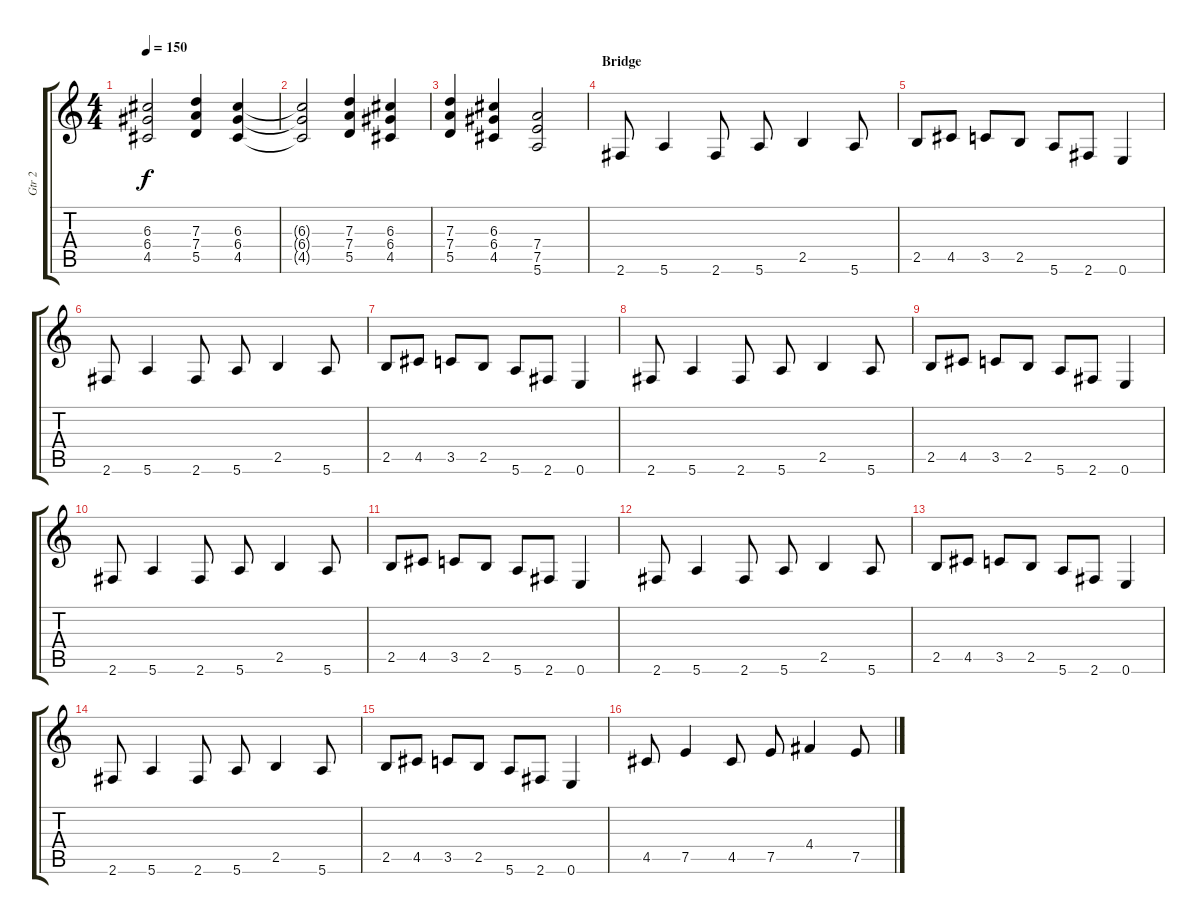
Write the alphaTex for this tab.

\track ("Gtr 2" "Gtr 2") {instrument distortionguitar}
\staff {score tabs}
\tuning (E4 B3 G3 D3 A2 E2) {hide}
\ts (4 4)
\tempo 150
\clef g2
\ks c
(6.3 6.4 4.5).2{dy f} (7.3 7.4 5.5).4 (6.3 6.4 4.5).4 |
(6.3{t} 6.4{t} 4.5{t}).2 (7.3 7.4 5.5).4 (6.3 6.4 4.5).4 |
(7.3 7.4 5.5).4 (6.3 6.4 4.5).4 (7.4 7.5 5.6).2 |
\section ("" "Bridge")
2.6.8 5.6.4 2.6.8 5.6.8 2.5.4 5.6.8 |
2.5.8 4.5.8 3.5.8 2.5.8 5.6.8 2.6.8 0.6.4 |
2.6.8 5.6.4 2.6.8 5.6.8 2.5.4 5.6.8 |
2.5.8 4.5.8 3.5.8 2.5.8 5.6.8 2.6.8 0.6.4 |
2.6.8 5.6.4 2.6.8 5.6.8 2.5.4 5.6.8 |
2.5.8 4.5.8 3.5.8 2.5.8 5.6.8 2.6.8 0.6.4 |
2.6.8 5.6.4 2.6.8 5.6.8 2.5.4 5.6.8 |
2.5.8 4.5.8 3.5.8 2.5.8 5.6.8 2.6.8 0.6.4 |
2.6.8 5.6.4 2.6.8 5.6.8 2.5.4 5.6.8 |
2.5.8 4.5.8 3.5.8 2.5.8 5.6.8 2.6.8 0.6.4 |
2.6.8 5.6.4 2.6.8 5.6.8 2.5.4 5.6.8 |
2.5.8 4.5.8 3.5.8 2.5.8 5.6.8 2.6.8 0.6.4 |
4.5.8 7.5.4 4.5.8 7.5.8 4.4.4 7.5.8
